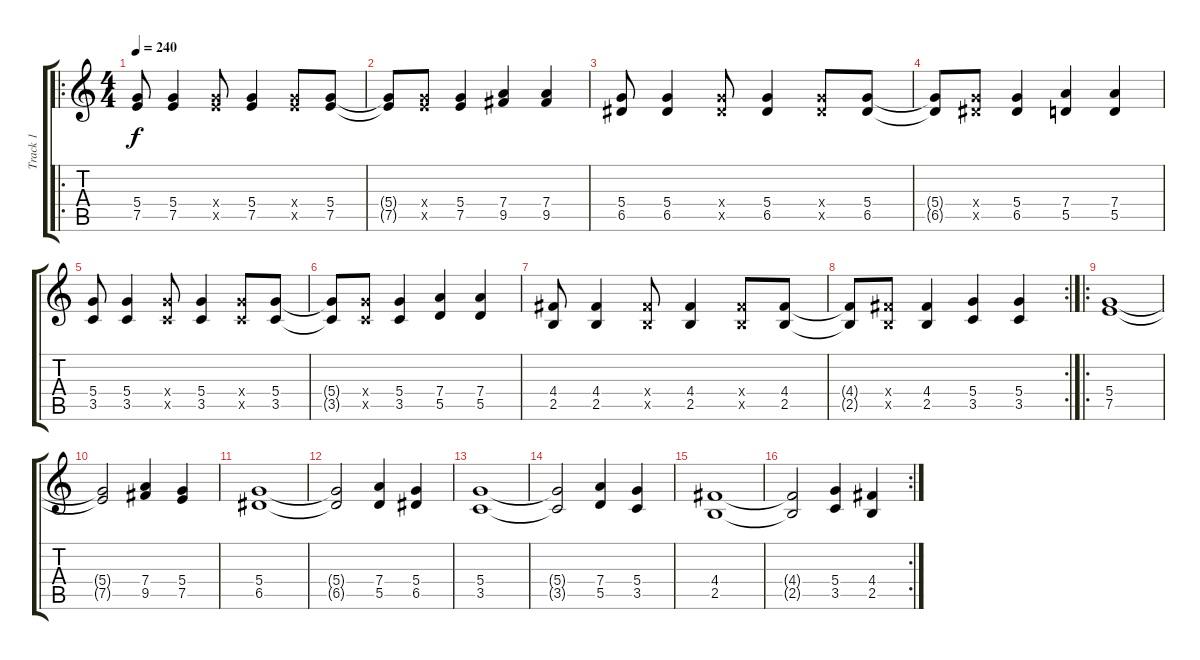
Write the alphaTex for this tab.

\track ("Track 1" "Track 1") {instrument overdrivenguitar}
\staff {score tabs}
\tuning (E4 B3 G3 D3 A2 E2) {hide}
\ro
\ts (4 4)
\tempo 240
\clef g2
\ks c
(5.4 7.5).8{dy f} (5.4 7.5).4 (5.4{x} 7.5{x}).8 (5.4 7.5).4 (5.4{x} 7.5{x}).8 (5.4 7.5).8 |
(5.4{t} 7.5{t}).8 (5.4{x} 7.5{x}).8 (5.4 7.5).4 (7.4 9.5).4 (7.4 9.5).4 |
(5.4 6.5).8 (5.4 6.5).4 (5.4{x} 6.5{x}).8 (5.4 6.5).4 (5.4{x} 6.5{x}).8 (5.4 6.5).8 |
(5.4{t} 6.5{t}).8 (5.4{x} 6.5{x}).8 (5.4 6.5).4 (7.4 5.5).4 (7.4 5.5).4 |
(5.4 3.5).8 (5.4 3.5).4 (5.4{x} 3.5{x}).8 (5.4 3.5).4 (5.4{x} 3.5{x}).8 (5.4 3.5).8 |
(5.4{t} 3.5{t}).8 (5.4{x} 3.5{x}).8 (5.4 3.5).4 (7.4 5.5).4 (7.4 5.5).4 |
(4.4 2.5).8 (4.4 2.5).4 (4.4{x} 2.5{x}).8 (4.4 2.5).4 (4.4{x} 2.5{x}).8 (4.4 2.5).8 |
\rc 2
(4.4{t} 2.5{t}).8 (4.4{x} 2.5{x}).8 (4.4 2.5).4 (5.4 3.5).4 (5.4 3.5).4 |
\ro
(5.4 7.5).1 |
(5.4{t} 7.5{t}).2 (7.4 9.5).4 (5.4 7.5).4 |
(5.4 6.5).1 |
(5.4{t} 6.5{t}).2 (7.4 5.5).4 (5.4 6.5).4 |
(5.4 3.5).1 |
(5.4{t} 3.5{t}).2 (7.4 5.5).4 (5.4 3.5).4 |
(4.4 2.5).1 |
\rc 2
(4.4{t} 2.5{t}).2 (5.4 3.5).4 (4.4 2.5).4
